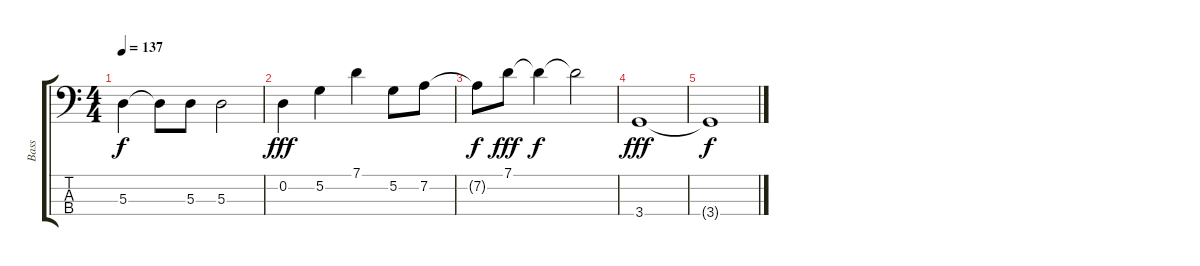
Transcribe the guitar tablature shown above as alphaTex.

\track ("Bass" "Bass") {instrument electricbassfinger}
\staff {score tabs}
\tuning (G2 D2 A1 E1) {hide}
\ts (4 4)
\tempo 137
\clef f4
\ks c
5.3.4{dy f} 5.3{t}.8 5.3.8 5.3.2 |
0.2.4{dy fff} 5.2.4 7.1.4 5.2.8 7.2.8 |
7.2{t}.8{dy f} 7.1.8{dy fff} 7.1{t}.4{dy f} 7.1{t}.2 |
3.4.1{dy fff} |
3.4{t}.1{dy f}
